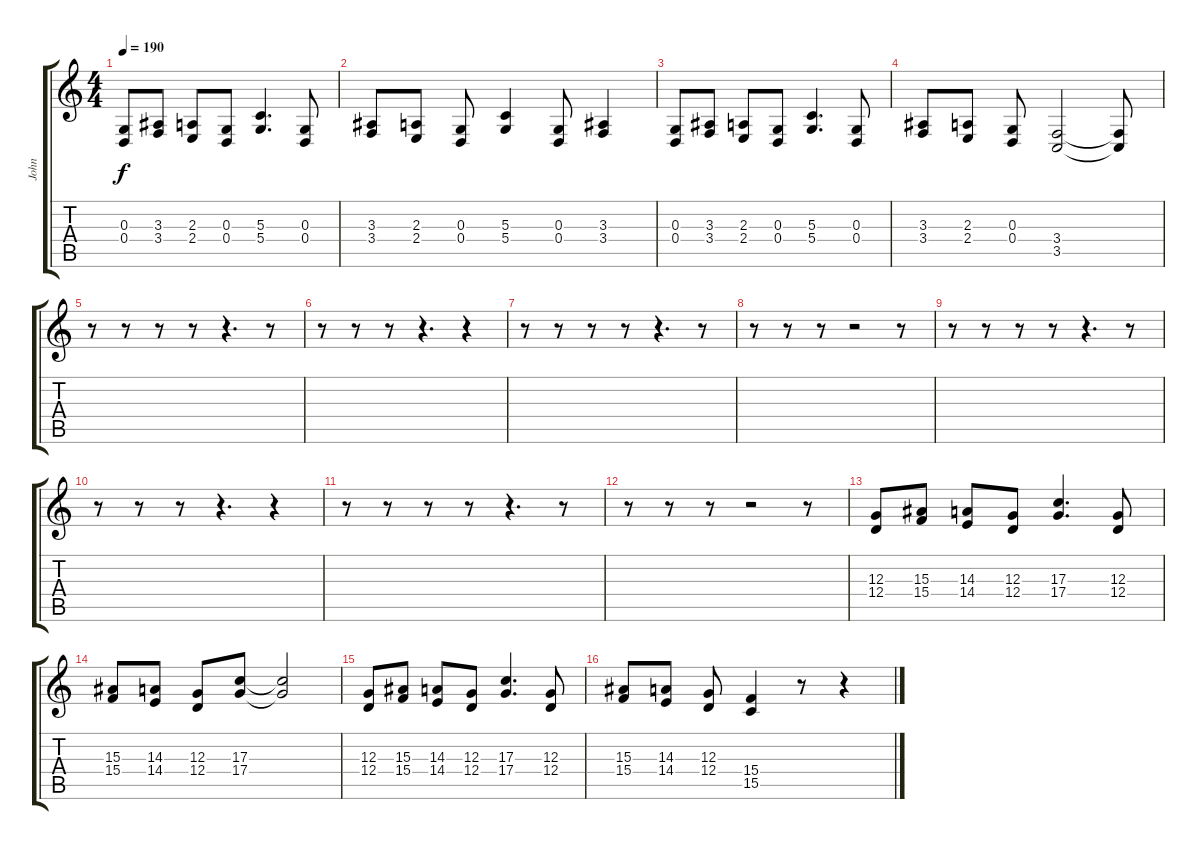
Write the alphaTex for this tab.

\track ("John" "John") {instrument drawbarorgan}
\staff {score tabs}
\tuning (E4 B3 G3 D3 A2 E2) {hide}
\ts (4 4)
\tempo 190
\clef g2
\ks c
(0.3 0.4).8{dy f} (3.3 3.4).8 (2.3 2.4).8 (0.3 0.4).8 (5.3 5.4).4{d} (0.3 0.4).8 |
(3.3 3.4).8 (2.3 2.4).8 (0.3 0.4).8 (5.3 5.4).4 (0.3 0.4).8 (3.3 3.4).4 |
(0.3 0.4).8 (3.3 3.4).8 (2.3 2.4).8 (0.3 0.4).8 (5.3 5.4).4{d} (0.3 0.4).8 |
(3.3 3.4).8 (2.3 2.4).8 (0.3 0.4).8 (3.4 3.5).2 (3.4{t} 3.5{t}).8 |
r.8 r.8 r.8 r.8 r.4{d} r.8 |
r.8 r.8 r.8 r.4{d} r.4 |
r.8 r.8 r.8 r.8 r.4{d} r.8 |
r.8 r.8 r.8 r.2 r.8 |
r.8 r.8 r.8 r.8 r.4{d} r.8 |
r.8 r.8 r.8 r.4{d} r.4 |
r.8 r.8 r.8 r.8 r.4{d} r.8 |
r.8 r.8 r.8 r.2 r.8 |
(12.3 12.4).8 (15.3 15.4).8 (14.3 14.4).8 (12.3 12.4).8 (17.3 17.4).4{d} (12.3 12.4).8 |
(15.3 15.4).8 (14.3 14.4).8 (12.3 12.4).8 (17.3 17.4).8 (17.3{t} 17.4{t}).2 |
(12.3 12.4).8 (15.3 15.4).8 (14.3 14.4).8 (12.3 12.4).8 (17.3 17.4).4{d} (12.3 12.4).8 |
(15.3 15.4).8 (14.3 14.4).8 (12.3 12.4).8 (15.4 15.5).4 r.8 r.4
